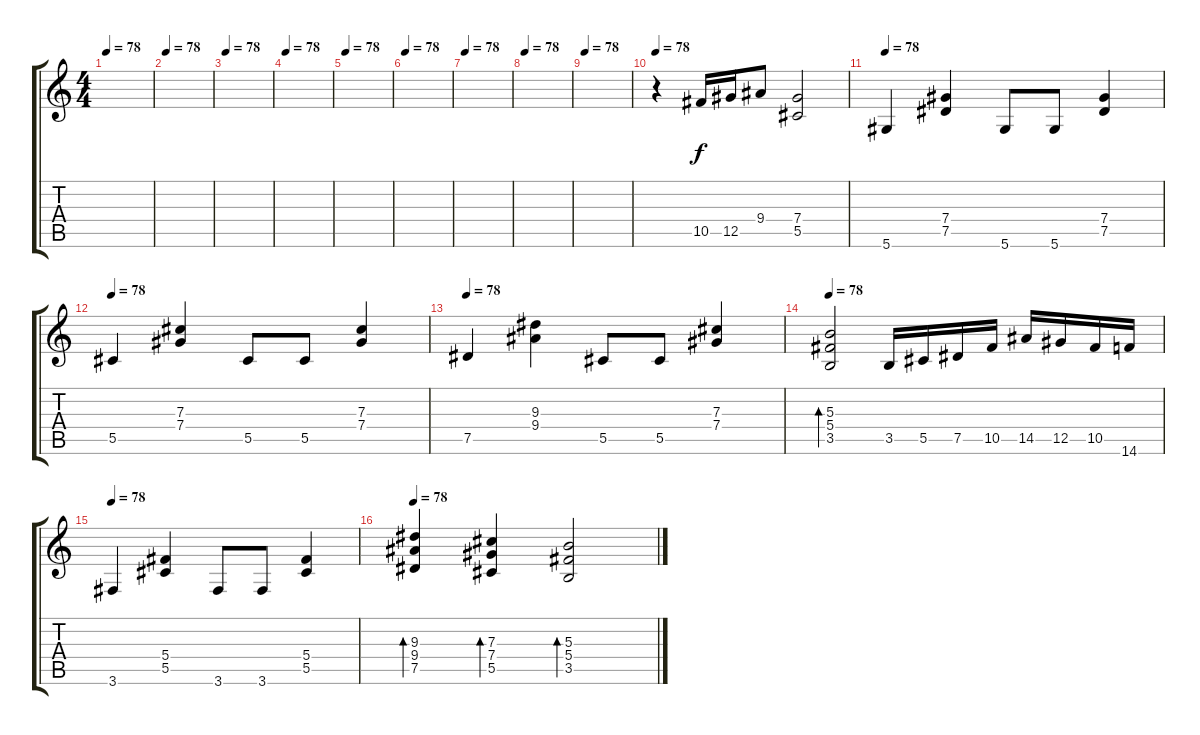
\track "" {instrument distortionguitar}
\staff {score tabs}
\tuning (Eb4 Bb3 Gb3 Db3 Ab2 Eb2) {hide}
\ts (4 4)
\tempo 78
\clef g2
\ks c
|
\tempo 78
|
\tempo 78
|
\tempo 78
|
\tempo 78
|
\tempo 78
|
\tempo 78
|
\tempo 78
|
\tempo 78
|
\tempo 78
r.4{instrument electricguitarjazz} 10.5.16 12.5.16 9.4.8 (7.4 5.5).2 |
\tempo 78
5.6.4 (7.4 7.5).4 5.6.8 5.6.8 (7.4 7.5).4 |
\tempo 78
5.5.4 (7.3 7.4).4 5.5.8 5.5.8 (7.3 7.4).4 |
\tempo 78
7.5.4 (9.3 9.4).4 5.5.8 5.5.8 (7.3 7.4).4 |
\tempo 78
(5.3 5.4 3.5).2{bd 240} 3.5.16 5.5.16 7.5.16 10.5.16 14.5.16 12.5.16 10.5.16 14.6.16 |
\tempo 78
3.6.4 (5.4 5.5).4 3.6.8 3.6.8 (5.4 5.5).4 |
\tempo 78
(9.3 9.4 7.5).4{bd 240} (7.3 7.4 5.5).4{bd 240} (5.3 5.4 3.5).2{bd 240}
